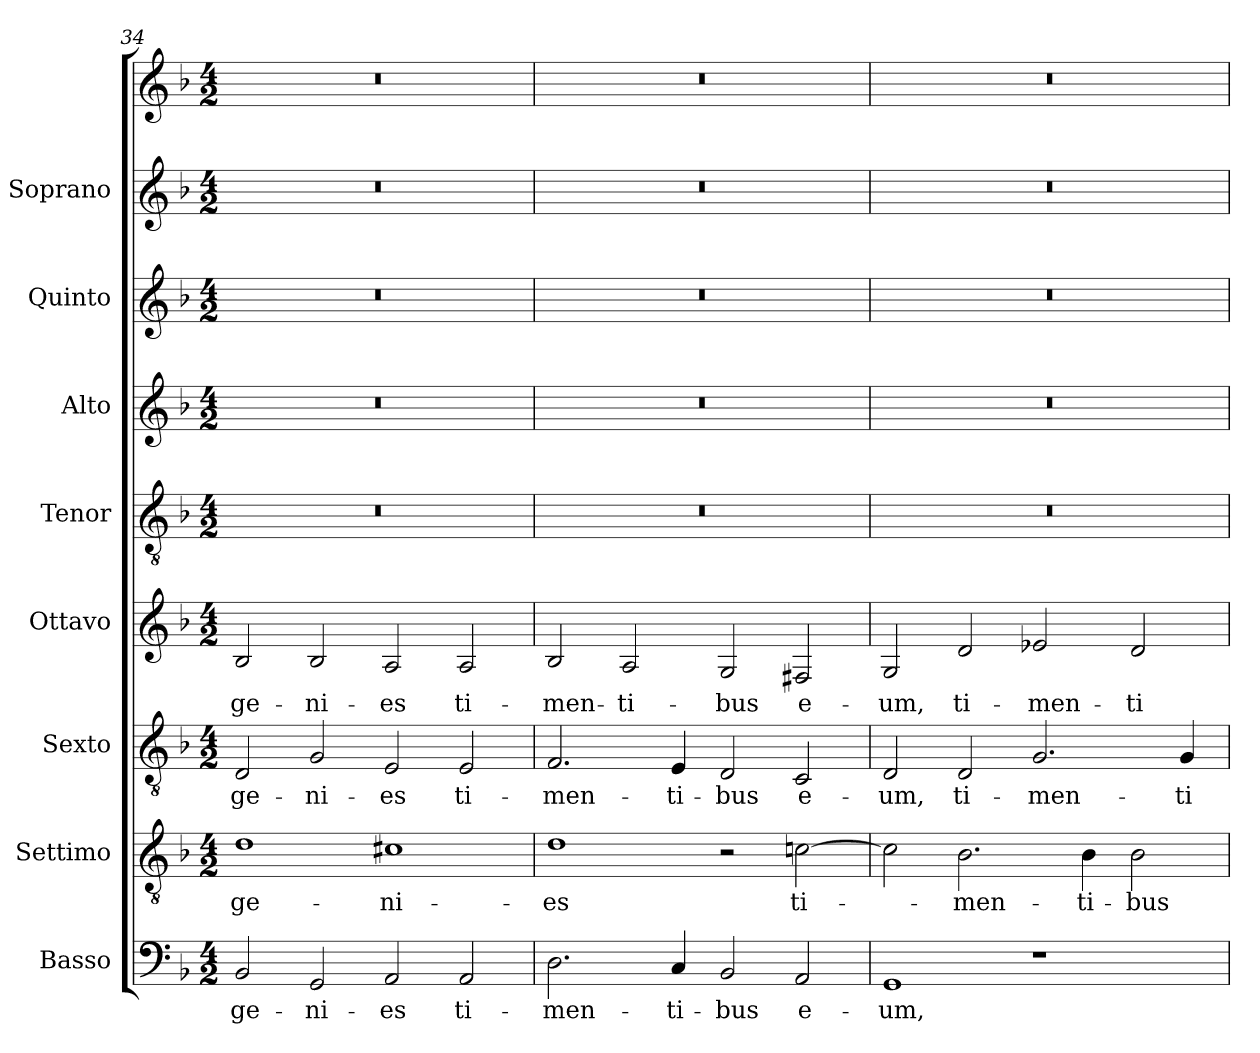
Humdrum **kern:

**kern	**text	**kern	**text	**kern	**text	**kern	**text	**kern	**kern	**kern	**kern	**kern
*part9	*part9	*part8	*part8	*part7	*part7	*part6	*part6	*part5	*part4	*part3	*part2	*part1
*staff9	*staff9	*staff8	*staff8	*staff7	*staff7	*staff6	*staff6	*staff5	*staff4	*staff3	*staff2	*staff1
*I"Basso	*	*I"Settimo	*	*I"Sexto	*	*I"Ottavo	*	*I"Tenor	*I"Alto	*I"Quinto	*I"Soprano	*
*I'B.	*	*I'St.	*	*	*	*I'Ot.	*	*I'T.	*I'A.	*I'Q.	*I'S.	*
*clefF4	*	*clefGv2	*	*clefGv2	*	*clefG2	*	*clefGv2	*clefG2	*clefG2	*clefG2	*clefG2
*	*	*ITrd7c12	*	*ITrd7c12	*	*	*	*ITrd7c12	*	*	*	*
*k[b-]	*	*k[b-]	*	*k[b-]	*	*k[b-]	*	*k[b-]	*k[b-]	*k[b-]	*k[b-]	*k[b-]
*F:	*	*F:	*	*F:	*	*F:	*	*F:	*F:	*F:	*F:	*F:
*M4/2	*	*M4/2	*	*M4/2	*	*M4/2	*	*M4/2	*M4/2	*M4/2	*M4/2	*M4/2
=34	=34	=34	=34	=34	=34	=34	=34	=34	=34	=34	=34	=34
!	!LO:LY:b:color=#000000	!	!	!	!	!	!	!	!	!	!	!
!	!	!	!LO:LY:b:color=#000000	!	!	!	!	!	!	!	!	!
!	!	!	!	!	!LO:LY:b:color=#000000	!	!	!	!	!	!	!
!	!	!	!	!	!	!	!LO:LY:b:color=#000000	!LO:N:vis=1	!LO:N:vis=1	!LO:N:vis=1	!LO:N:vis=1	!LO:N:vis=1
2BB-i/	-ge-	1Di	-ge-	2DDi/	-ge-	2B-i/	-ge-	0r	0r	0r	0r	0r
!	!LO:LY:b:color=#000000	!	!	!	!	!	!	!	!	!	!	!
!	!	!	!	!	!LO:LY:b:color=#000000	!	!	!	!	!	!	!
!	!	!	!	!	!	!	!LO:LY:b:color=#000000	!	!	!	!	!
2GGi/	-ni-	.	.	2GGi/	-ni-	2B-i/	-ni-	.	.	.	.	.
!	!LO:LY:b:color=#000000	!	!	!	!	!	!	!	!	!	!	!
!	!	!	!LO:LY:b:color=#000000	!	!	!	!	!	!	!	!	!
!	!	!	!	!	!LO:LY:b:color=#000000	!	!	!	!	!	!	!
!	!	!	!	!	!	!	!LO:LY:b:color=#000000	!	!	!	!	!
2AAi/	-es	1C#Xi	-ni-	2EEi/	-es	2Ai/	-es	.	.	.	.	.
!	!LO:LY:b:color=#000000	!	!	!	!	!	!	!	!	!	!	!
!	!	!	!	!	!LO:LY:b:color=#000000	!	!	!	!	!	!	!
!	!	!	!	!	!	!	!LO:LY:b:color=#000000	!	!	!	!	!
2AAi/	ti-	.	.	2EEi/	ti-	2Ai/	ti-	.	.	.	.	.
=35	=35	=35	=35	=35	=35	=35	=35	=35	=35	=35	=35	=35
!	!LO:LY:b:color=#000000	!	!	!	!	!	!	!	!	!	!	!
!	!	!	!LO:LY:b:color=#000000	!	!	!	!	!	!	!	!	!
!	!	!	!	!	!LO:LY:b:color=#000000	!	!	!	!	!	!	!
!	!	!	!	!	!	!	!LO:LY:b:color=#000000	!LO:N:vis=1	!LO:N:vis=1	!LO:N:vis=1	!LO:N:vis=1	!LO:N:vis=1
2.Di\	-men-	1Di	-es	2.FFi/	-men-	2B-i/	-men-	0r	0r	0r	0r	0r
!	!	!	!	!	!	!	!LO:LY:b:color=#000000	!	!	!	!	!
.	.	.	.	.	.	2Ai/	-ti-	.	.	.	.	.
!	!LO:LY:b:color=#000000	!	!	!	!	!	!	!	!	!	!	!
!	!	!	!	!	!LO:LY:b:color=#000000	!	!	!	!	!	!	!
4Ci/	-ti-	.	.	4EEi/	-ti-	.	.	.	.	.	.	.
!	!LO:LY:b:color=#000000	!	!	!	!	!	!	!	!	!	!	!
!	!	!	!	!	!LO:LY:b:color=#000000	!	!	!	!	!	!	!
!	!	!	!	!	!	!	!LO:LY:b:color=#000000	!	!	!	!	!
2BB-i/	-bus	2r	.	2DDi/	-bus	2Gi/	-bus	.	.	.	.	.
!	!LO:LY:b:color=#000000	!	!	!	!	!	!	!	!	!	!	!
!	!	!	!LO:LY:b:color=#000000	!	!	!	!	!	!	!	!	!
!	!	!	!	!	!LO:LY:b:color=#000000	!	!	!	!	!	!	!
!	!	!	!	!	!	!	!LO:LY:b:color=#000000	!	!	!	!	!
2AAi/	e-	[2Cni\	ti-	2CCi/	e-	2F#Xi/	e-	.	.	.	.	.
=36	=36	=36	=36	=36	=36	=36	=36	=36	=36	=36	=36	=36
!	!LO:LY:b:color=#000000	!	!	!	!	!	!	!	!	!	!	!
!	!	!	!	!	!LO:LY:b:color=#000000	!	!	!	!	!	!	!
!	!	!	!	!	!	!	!LO:LY:b:color=#000000	!LO:N:vis=1	!LO:N:vis=1	!LO:N:vis=1	!LO:N:vis=1	!LO:N:vis=1
1GGi	-um,	2Ci\]	.	2DDi/	-um,	2Gi/	-um,	0r	0r	0r	0r	0r
!	!	!	!LO:LY:b:color=#000000	!	!	!	!	!	!	!	!	!
!	!	!	!	!	!LO:LY:b:color=#000000	!	!	!	!	!	!	!
!	!	!	!	!	!	!	!LO:LY:b:color=#000000	!	!	!	!	!
.	.	2.BB-i\	-men-	2DDi/	ti-	2di/	ti-	.	.	.	.	.
!	!	!	!	!	!LO:LY:b:color=#000000	!	!	!	!	!	!	!
!	!	!	!	!	!	!	!LO:LY:b:color=#000000	!	!	!	!	!
1r	.	.	.	2.GGi/	-men-	2e-Xi/	-men-	.	.	.	.	.
!	!	!	!LO:LY:b:color=#000000	!	!	!	!	!	!	!	!	!
.	.	4BB-i\	-ti-	.	.	.	.	.	.	.	.	.
!	!	!	!LO:LY:b:color=#000000	!	!	!	!	!	!	!	!	!
!	!	!	!	!	!	!	!LO:LY:b:color=#000000	!	!	!	!	!
.	.	2BB-i\	-bus	.	.	2di/	-ti-	.	.	.	.	.
!	!	!	!	!	!LO:LY:b:color=#000000	!	!	!	!	!	!	!
.	.	.	.	4GGi/	-ti-	.	.	.	.	.	.	.
=	=	=	=	=	=	=	=	=	=	=	=	=
*-	*-	*-	*-	*-	*-	*-	*-	*-	*-	*-	*-	*-
